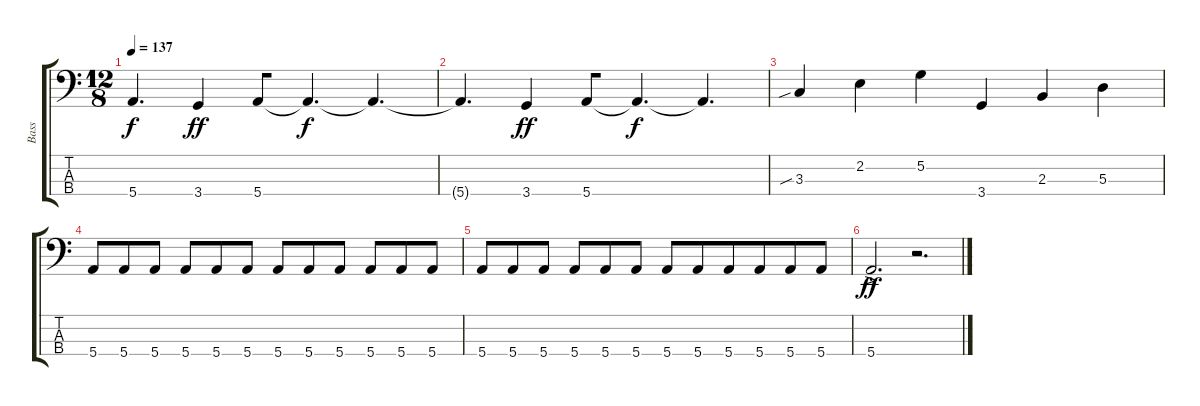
\track ("Bass" "Bass") {instrument electricbasspick bank 255}
\staff {score tabs}
\tuning (G2 D2 A1 E1) {hide}
\ts (12 8)
\tempo 137
\clef f4
\ks c
5.4{t}.4{d dy f} 3.4.4{dy ff} 5.4.8{beam merge} 5.4{t}.4{d dy f} 5.4{t}.4{d} |
5.4{t}.4{d} 3.4.4{dy ff} 5.4.8{beam merge} 5.4{t}.4{d dy f} 5.4{t}.4{d} |
3.3{sib}.4 2.2.4 5.2.4 3.4.4 2.3.4 5.3.4 |
5.4.8 5.4.8 5.4.8 5.4.8 5.4.8 5.4.8 5.4.8 5.4.8 5.4.8 5.4.8{beam merge} 5.4.8{beam merge} 5.4.8 |
5.4.8 5.4.8 5.4.8 5.4.8 5.4.8{beam merge} 5.4.8 5.4.8{beam merge} 5.4.8 5.4.8{beam merge} 5.4.8{beam merge} 5.4.8 5.4.8 |
5.4{ac}.2{d dy ff} r.2{d}
